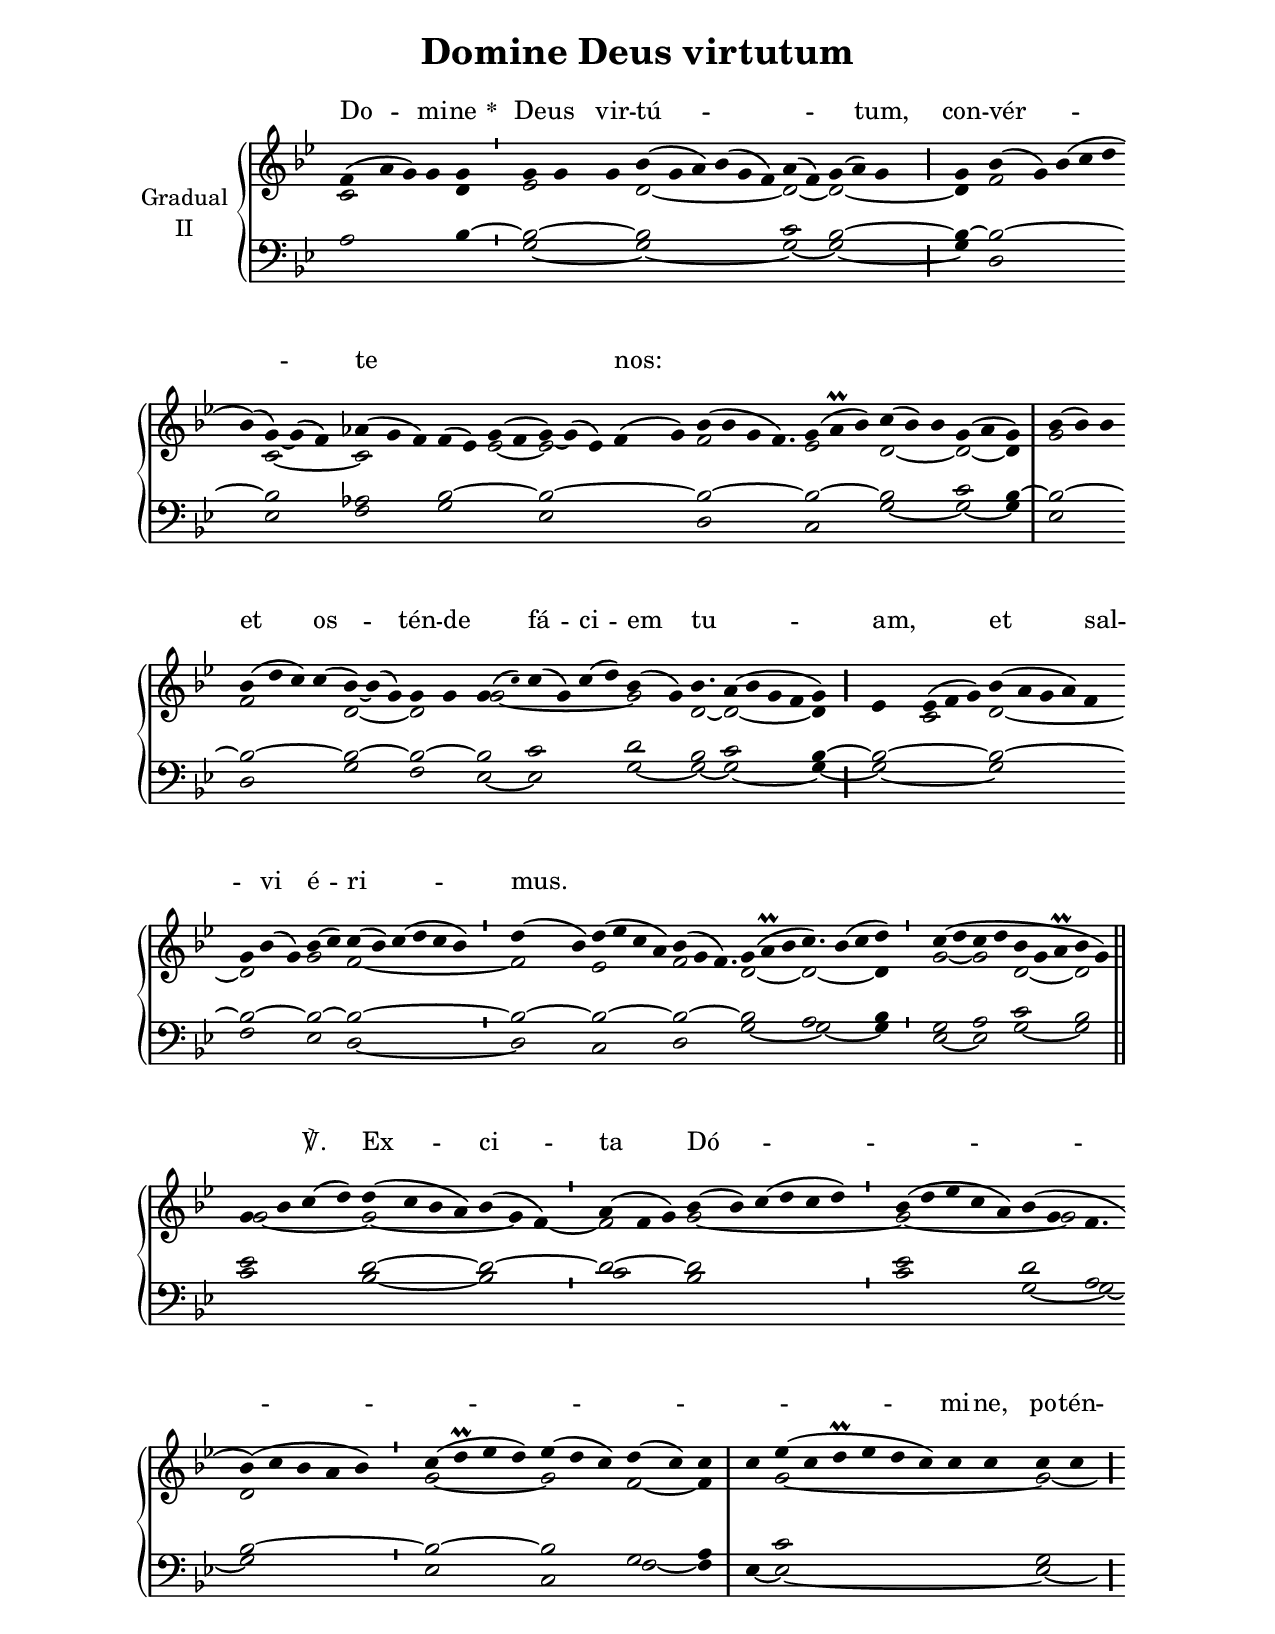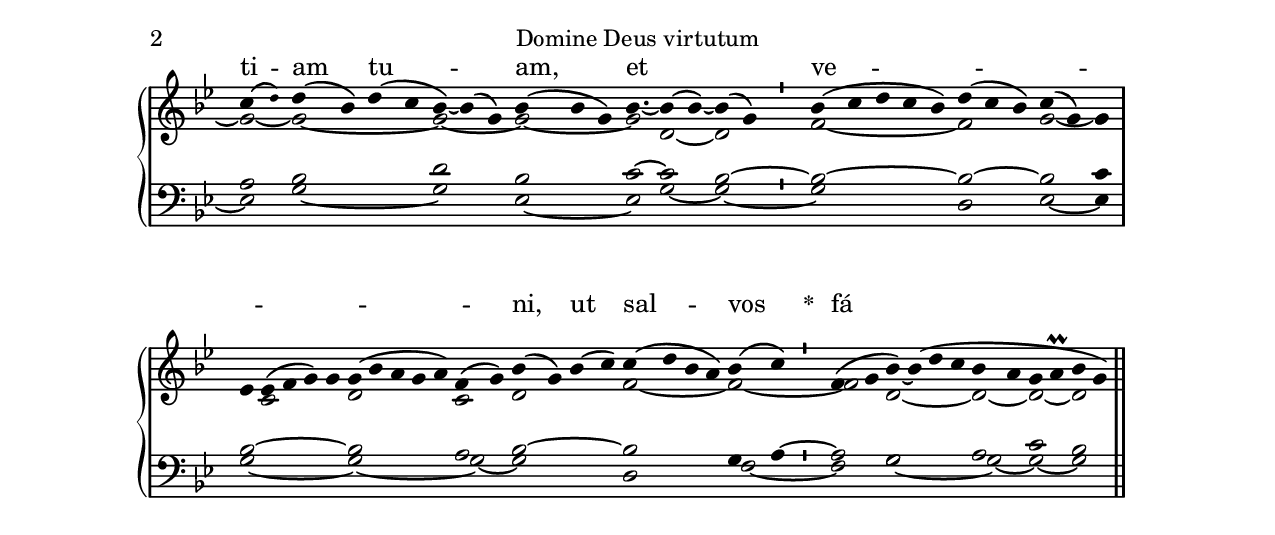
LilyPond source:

\version "2.18"
\include "gregorian.ly"
\include "noh2.ily"


%Page reference: page i.28
%(volume.page)

global = {
 \key g \minor
 \cadenzaOn 
}

\header {
  title = \markup \center-column {"Domine Deus virtutum" \vspace #1 }
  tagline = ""
  composer = ""
}

\paper {
 #(include-special-characters)
  oddHeaderMarkup = \markup \fill-line {
    \line {}
    \center-column {
      \on-the-fly #first-page     " "
      \on-the-fly #not-first-page "Domine Deus virtutum"
    }
    \line { \on-the-fly #print-page-number-check-first \fromproperty #'page:page-number-string }
  }
  evenHeaderMarkup = \markup \fill-line {
    \line { \on-the-fly #print-page-number-check-first \fromproperty #'page:page-number-string }
    \center-column { "Domine Deus virtutum" }
    \line {}
  }
}

chantText = \lyricmode {
Do -- mi -- ne 
\set stanza = " * " De -- us vir -- tú -- _ _ _ tum, 
con -- vér -- _ te _ _ nos: _ _ _ _ _ _ _ 
et os -- tén -- de _ fá -- ci -- em tu -- _ am, _ 
et sal -- _ vi é -- ri -- _ mus. _ _ _ _ _ _ _ ℣. 
Ex -- ci -- ta Dó -- _ _ _ _ _ _ _ _ _ mi -- ne, 
po -- tén -- ti -- am tu -- am, 
et ve -- _ _ _ _ _ _ _ _ ni, 
ut sal -- vos 
\set stanza = " * " fá -- ci -- as _ nos. _ _ _ }

chantMusic = {
\tieDown   f'4 ( a'4 g'4) g'4 g'4 \divisioMinima
 g'4 g'4 g'4 bes'4 ( g'4 a'4) bes'4 ( g'4 f'4) a'4 ( f'4) g'4 ( a'4) g'4 \divisioMaior
 g'4 bes'4 ( g'4) bes'4 ( c''4 d''4 \forceBreak
)  bes'4 ( g'4) ~ g'4 ( f'4) aes'4 ( g'4 f'4) f'4 ( ees'4) g'4 ( f'4 g'4) ~ g'4 ( ees'4) f'4 ( g'4) bes'4 ( bes'4 g'4 f'4.) g'4 ( a'\prall bes'4) c''4 ( bes'4) bes'4 g'4 ( a'4 g'4) \divisioMaxima
 bes'4 ( bes'4) bes'4 \forceBreak
 bes'4 ( d''4 c''4) c''4 ( bes'4) ~ bes'4 ( g'4) g'4 g'4 g'4 ( \once \tweak #'font-size #-4 c'' ) c''4 ( g'4) c''4 ( d''4) bes'4 ( g'4) bes'4. a'4 ( bes'4 g'4 f'4 g'4) \divisioMaior
 ees'4 ees'4 ( f'4 g'4) bes'4 ( a'4 g'4 a'4) f'4 \forceBreak
 g'4 bes'4 ( g'4) bes'4 ( c''4) c''4 ( bes'4) c''4 ( d''4 c''4 bes'4) \divisioMinima
 d''4 ( bes'4) d''4 ( ees''4 c''4 a'4) bes'4 ( g'4 f'4.) g'4 ( a'\prall bes'4 c''4.) bes'4 ( c''4 d''4) \divisioMinima
 c''4 ( d''4 c''4 d''4 bes'4 g'4 a'\prall bes'4 g'4) \finalis \forceBreak

 g'4 bes'4 c''4 ( d''4) d''4 ( c''4 bes'4 a'4) bes'4 ( g'4 f'4) \divisioMinima
 a'4 ( f'4 g'4) bes'4 ( bes'4) c''4 ( d''4 c''4 d''4) \divisioMinima
 bes'4 ( d''4 ees''4 c''4 a'4) bes'4 ( g'4 f'4. \forceBreak
) bes'4 ( c''4 bes'4 a'4 bes'4) \divisioMinima
 c''4 ( d''\prall ees''4 d''4) ees''4 ( d''4 c''4) d''4 ( c''4) c''4 \divisioMaxima
 c''4 ees''4 ( c''4 d''\prall ees''4 d''4 c''4) c''4 c''4 c''4 c''4 \divisioMaior \forceBreak

 c''4 ( \once \tweak #'font-size #-4 d'' ) d''4 ( bes'4) d''4 ( c''4 bes'4) ~ bes'4 ( g'4) bes'4 ( bes'4 g'4) bes'4. ~ bes'4 ( bes'4) ~ bes'4 ( g'4) \divisioMinima
 bes'4 ( c''4 d''4 c''4 bes'4) d''4 ( c''4 bes'4) c''4 ( g'4) g'4 \divisioMaxima \forceBreak

 ees'4 ees'4 ( f'4 g'4) g'4  g'4 ( bes'4 a'4 g'4 a'4) f'4 ( g'4) bes'4 ( g'4) bes'4 ( c''4) c''4 ( d''4 bes'4 a'4) bes'4 ( c''4) \divisioMinima
 f'4 ( g'4 bes'4) ~ bes'4 ( d''4 c''4 bes'4 a'4 g'4 a'\prall bes'4 g'4) \finalis

}

altoMusic = {
c'2*4/2 d'4 \divisioMinima
ees'2*3/2 d'2*6/2 ~ d'2 ~ d'2*3/2 ~ \divisioMaior
d'4 f'2*6/2 c'2*3/2 ~ c'2*3/2 r2 ees'2 ~ ees'2*5/2 f'2*9/4 ees'2*3/2 d'2*3/2 ~ d'2 ~ d'4 \divisioMaxima
g'2*3/2 f'2*4/2 d'2*3/2 ~ d'2 g'2*6/2 ~ g'2 d'2*3/4 ~ d'2*4/2 ~ d'4 \divisioMaior
ees'4 c'2*3/2 d'2*5/2 ~ d'2*3/2 g'2 f'2*6/2 ~ \divisioMinima
f'2 ees'2*4/2 f'2*7/4 d'2*3/2 ~ d'2*7/4 ~ d'4 \divisioMinima
g'2 ~ g'2 d'2*3/2 ~ d'2 \finalis
g'2*4/2 ~ g'2*5/2 ~ g'4 f'4 ~ \divisioMinima
f'2*3/2 g'2*6/2 ~ \divisioMinima
g'2*6/2 ~ g'2*5/4 d'2*5/2 \divisioMinima
g'2*4/2 ~ g'2*3/2 f'2 ~ f'4 \divisioMaxima
r4 g'2*8/2 ~ g'2 ~ \divisioMaior
g'2 ~ g'2*4/2 ~ g'2*3/2 ~ g'2*3/2 ~ g'2*3/4 d'2 ~ d'2 \divisioMinima
f'2*5/2 ~ f'2*3/2 g'2 ~ g'4 \divisioMaxima
r4 c'2*4/2 d'2*5/2 c'2 d'2*4/2 f'2*4/2 ~ f'2 ~ \divisioMinima
f'2 d'2*4/2 ~ d'2 ~ d'2 ~ d'2 \finalis
}

tenorMusic = {
a2*4/2 bes4 ~ \divisioMinima
bes2*3/2 ~ bes2*6/2 c'2 bes2*3/2 ~ \divisioMaior
bes4 ~ bes2*6/2 ~ bes2*3/2 aes2*3/2 bes2*4/2 ~ bes2*5/2 ~ bes2*9/4 ~ bes2*3/2 ~ bes2*3/2 c'2 bes4 ~ \divisioMaxima
bes2*3/2 ~ bes2*4/2 ~ bes2*3/2 ~ bes2 ~ bes2 c'2*4/2 d'2 bes2*3/4 c'2*4/2 bes4 ~ \divisioMaior
bes2*4/2 ~ bes2*5/2 ~ bes2*3/2 ~ bes2 ~ bes2*6/2 ~ \divisioMinima
bes2 ~ bes2*4/2 ~ bes2*7/4 ~ bes2*3/2 a2*7/4 bes4 \divisioMinima
g2 a2 c'2*3/2 bes2 \finalis
ees'2*4/2 d'2*4/2 ~ d'2*3/2 ~ \divisioMinima
d'2*3/2 ~ d'2*6/2 \divisioMinima
ees'2*5/2 d'2 a2*3/4 bes2*5/2 ~ \divisioMinima
bes2*4/2 ~ bes2*3/2 g2 a4 \divisioMaxima
r4 c'2*8/2 g2 \divisioMaior
a2 bes2*4/2 d'2*3/2 bes2*3/2 c'2*3/4 ~ c'2 bes2 ~ \divisioMinima
bes2*5/2 ~ bes2*3/2 ~ bes2 c'4 \divisioMaxima
bes2*5/2 ~ bes2*5/2 a2 bes2*4/2 ~ bes2*4/2 g4 a4 ~ \divisioMinima
a2 g2*4/2 a2 c'2 bes2 \finalis
}

bassMusic = {
r2*5/2 \divisioMinima
g2*3/2 ~ g2*6/2 ~ g2 ~ g2*3/2 ~ \divisioMaior
g4 d2*6/2 ees2*3/2 f2*3/2 g2*4/2 ees2*5/2 d2*9/4 c2*3/2 g2*3/2 ~ g2 ~ g4 \divisioMaxima
ees2*3/2 d2*4/2 g2*3/2 f2 ees2 ~ ees2*4/2 g2 ~ g2*3/4 ~ g2*4/2 ~ g4 ~ \divisioMaior
g2*4/2 ~ g2*5/2 f2*3/2 ees2 d2*6/2 ~ \divisioMinima
d2 c2*4/2 d2*7/4 g2*3/2 ~ g2*7/4 ~ g4 \divisioMinima
ees2 ~ ees2 g2*3/2 ~ g2 \finalis
c'2*4/2 bes2*4/2 ~ bes2*3/2 \divisioMinima
c'2*3/2 bes2*6/2 \divisioMinima
c'2*5/2 g2 ~ g2*3/4 ~ g2*5/2 \divisioMinima
ees2*4/2 c2*3/2 f2 ~ f4 \divisioMaxima
ees4 ~ ees2*8/2 ~ ees2 ~ \divisioMaior
ees2 g2*4/2 ~ g2*3/2 ees2*3/2 ~ ees2*3/4 g2 ~ g2 ~ \divisioMinima
g2*5/2 d2*3/2 ees2 ~ ees4 \divisioMaxima
g2*5/2 ~ g2*5/2 ~ g2 ~ g2*4/2 d2*4/2 f2 ~ \divisioMinima
f2 g2*4/2 ~ g2 ~ g2 ~ g2 \finalis
}

voiceLines = {
\voiceLineStyle


}

\score{
  <<
    \new GrandStaff <<
      \set GrandStaff.autoBeaming = ##f
      \set GrandStaff.instrumentName = \markup \center-column {
        "Gradual"
        "II"
      }
      \new Staff = up <<
        \new Voice = "chant" {
          \voiceOne \global \chantMusic
        }
        \new Voice {
          \voiceTwo \global \altoMusic
        }
      >>

      \new Staff = down <<
        \clef bass
        \new Voice {
          \voiceOne \global \tenorMusic
        }
        \new Voice {
          \voiceTwo \global \bassMusic
        }
	\new Voice {
        \voiceThree \global \voiceLines
        }
      >>
    >>
    \new Lyrics \lyricsto chant {
      \chantText
    }
  >>
  \layout{
  }
  \midi{
    \tempo 4 = 125
  }
}
